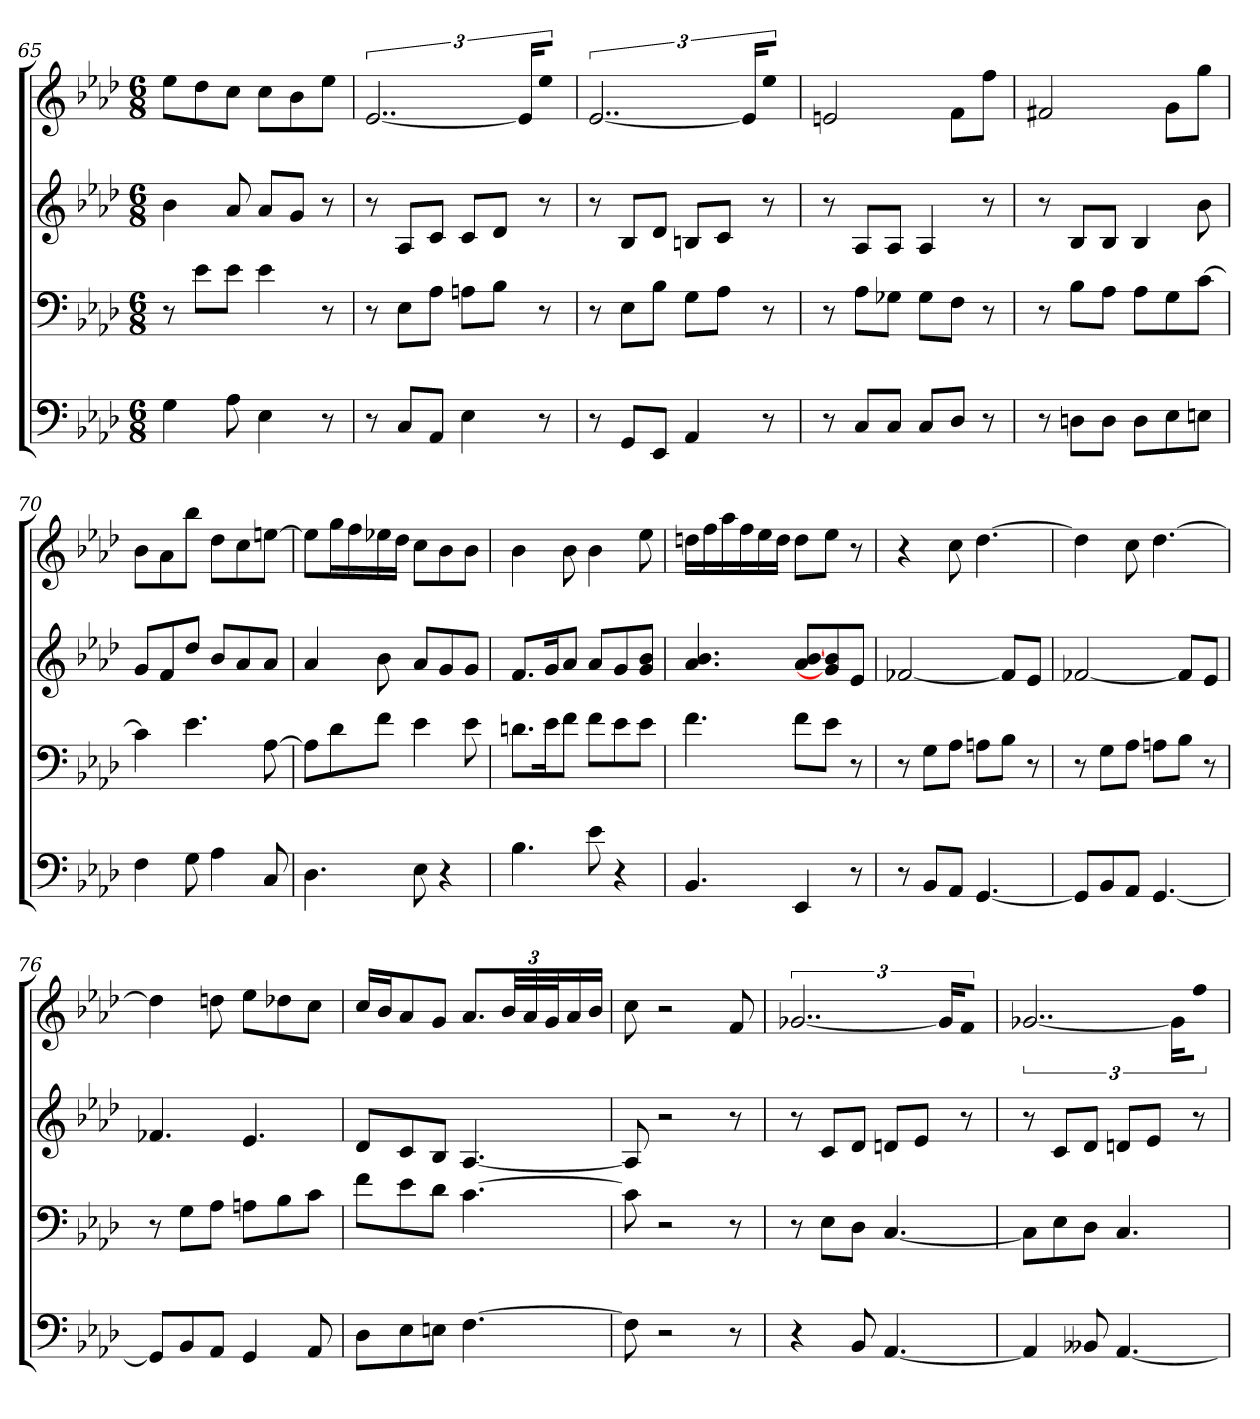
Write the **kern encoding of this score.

**kern	**kern	**kern	**kern
*part4	*part3	*part2	*part1
*staff4	*staff3	*staff2	*staff1
*k[b-e-a-d-]	*k[b-e-a-d-]	*k[b-e-a-d-]	*k[b-e-a-d-]
*A-:	*A-:	*A-:	*A-:
*M6/8	*M6/8	*M6/8	*M6/8
=65	=65	=65	=65
4G	8r	4b-	8ee-L
.	8e-L	.	8dd-
8A-	8e-J	8a-	8ccJ
4E-	4e-	8a-L	8ccL
.	.	8gJ	8b-
8r	8r	8r	8ee-J
=66	=66	=66	=66
8r	8r	8r	[3..e-
8CL	8E-L	8A-L	.
8AA-J	8A-J	8cJ	.
4E-	8AnL	8cL	.
.	8B-J	8d-J	.
.	.	.	24e-KL]
8r	8r	8r	8ee-J
=67	=67	=67	=67
8r	8r	8r	[3..e-
8GGL	8E-L	8B-L	.
8EE-J	8B-J	8d-J	.
4AA-	8GL	8BnL	.
.	8A-J	8cJ	.
.	.	.	24e-KL]
8r	8r	8r	8ee-J
=68	=68	=68	=68
8r	8r	8r	2en
8CL	8A-L	8A-L	.
8CJ	8G-XJ	8A-J	.
8CL	8G-L	4A-	.
8D-J	8FJ	.	8fL
8r	8r	8r	8ffJ
=69	=69	=69	=69
8r	8r	8r	2f#X
8DnL	8B-L	8B-L	.
8DJ	8A-J	8B-J	.
8DL	8A-L	4B-	.
8E-	8G	.	8gL
8EnJ	[8cJ	8b-	8ggJ
=70	=70	=70	=70
4F	4c]	8gL	8b-L
.	.	8f	8a-
8G	4.e-	8dd-J	8bb-J
4A-	.	8b-L	8dd-L
.	.	8a-	8cc
8C	[8A-	8a-J	[8eenJ
=71	=71	=71	=71
4.D-	8A-L]	4a-	8eeL]
.	8d-	.	16ggL
.	.	.	16ff
.	8fJ	8b-	16ee-X
.	.	.	16dd-JJ
8E-	4e-	8a-L	8ccL
4r	.	8g	8b-
.	8e-	8gJ	8b-J
=72	=72	=72	=72
4.B-	8.dnL	8.fL	4b-
.	16e-K	16gK	.
.	8fJ	8a-J	8b-
8e-	8fL	8a-L	4b-
4r	8e-	8g	.
.	8e-J	8g 8b-J	8ee-
=73	=73	=73	=73
4.BB-	4.f	4.a- 4.b-	16ddnLL
.	.	.	16ff
.	.	.	16aa-
.	.	.	16ff
.	.	.	16ee-
.	.	.	16ddJJ
4EE-	8fL	8a- [8b-L	8ddL
.	8e-J	8g] 8b-	8ee-J
8r	8r	8e-J	8r
=74	=74	=74	=74
8r	8r	[2f-X	4r
8BB-L	8GL	.	.
8AA-J	8A-J	.	8cc
[4.GG	8AnL	.	[4.dd-
.	8B-J	8f-L]	.
.	8r	8e-J	.
=75	=75	=75	=75
8GGL]	8r	[2f-X	4dd-]
8BB-	8GL	.	.
8AA-J	8A-J	.	8cc
[4.GG	8AnL	.	[4.dd-
.	8B-J	8f-L]	.
.	8r	8e-J	.
=76	=76	=76	=76
8GGL]	8r	4.f-X	4dd-]
8BB-	8GL	.	.
8AA-J	8A-J	.	8ddn
4GG	8AnL	4.e-	8ee-L
.	8B-	.	8dd-X
8AA-	8cJ	.	8ccJ
=77	=77	=77	=77
8D-L	8fL	8d-L	16ccLL
.	.	.	16b-J
8E-	8e-	8c	8a-
8EnJ	8d-J	8B-J	8gJ
[4.F	[4.c	[4.A-	8.a-L
.	.	.	48b-LL
.	.	.	48a-
.	.	.	48gJ
.	.	.	16a-
.	.	.	16b-JJ
=78	=78	=78	=78
8F]	8c]	8A-]	8cc
2r	2r	2r	2r
8r	8r	8r	8f
=79	=79	=79	=79
4r	8r	8r	[3..g-X
.	8E-L	8cL	.
8BB-	8D-J	8d-J	.
[4.AA-	[4.C	8dnL	.
.	.	8e-J	.
.	.	.	24g-KL]
.	.	8r	8fJ
=80	=80	=80	=80
4AA-]	8CL]	8r	[3..g-X
.	8E-	8cL	.
8BB--X	8D-J	8d-J	.
[4.AA-	4.C	8dnL	.
.	.	8e-J	.
.	.	.	24g-KL]
.	.	8r	8ffJ
=	=	=	=
*-	*-	*-	*-
